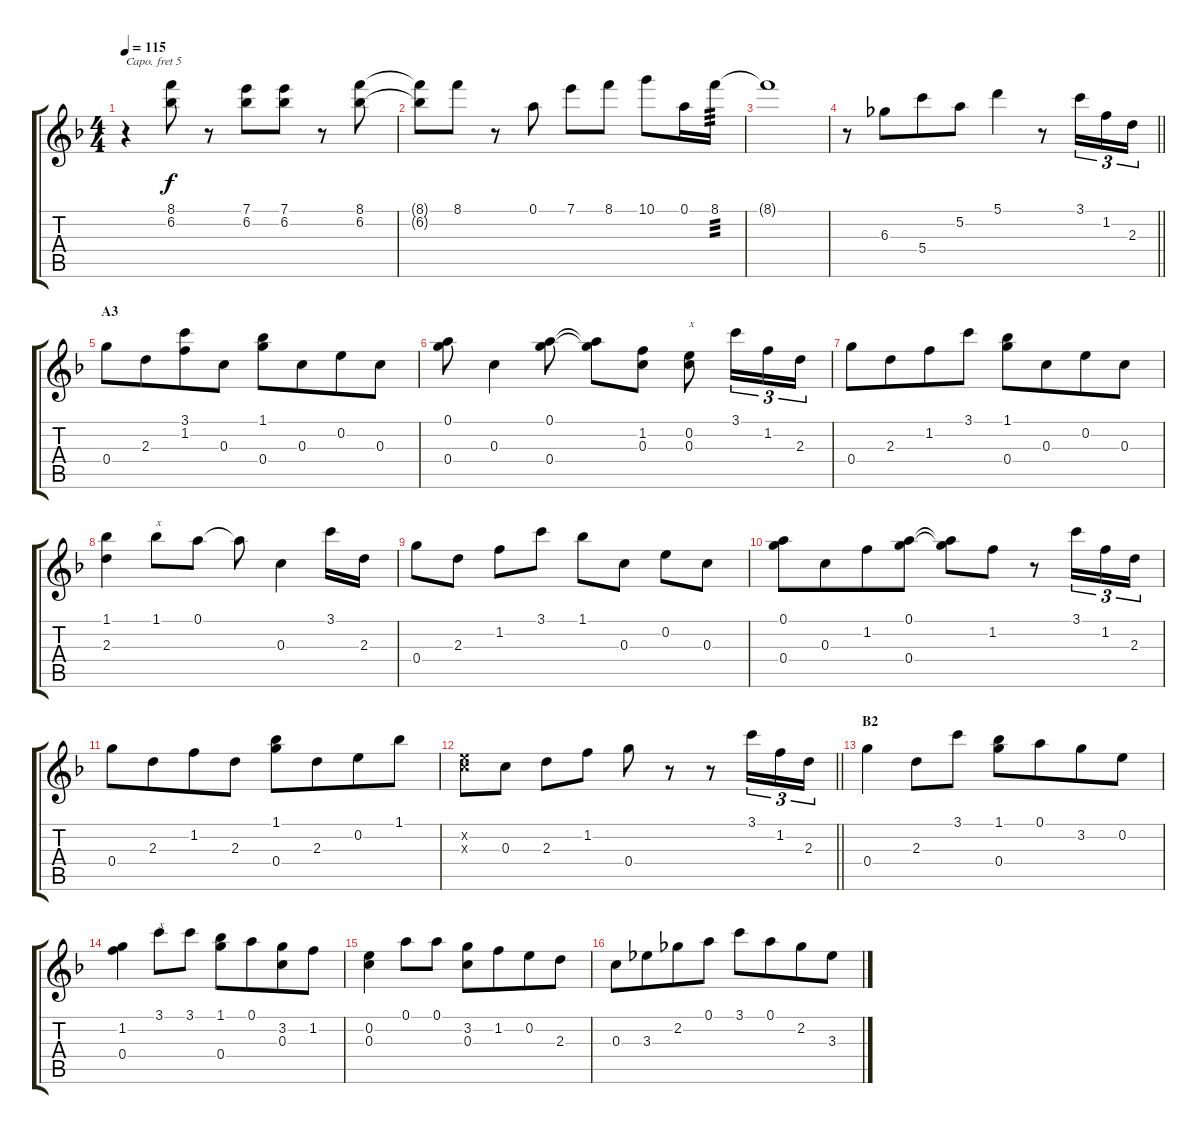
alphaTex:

\track "" {instrument acousticguitarnylon}
\staff {score tabs}
\capo 5
\tuning (E4 B3 G3 D4 A2 E2) {hide}
\ts (4 4)
\tempo 115
\clef g2
\ks f
r.4{dy f} (8.1 6.2).8 r.8 (7.1 6.2).8 (7.1 6.2).8 r.8 (8.1 6.2).8 |
(8.1{t} 6.2{t}).8 8.1.8 r.8 0.1.8 7.1.8 8.1.8 10.1.8 0.1.16 8.1.16{tp 3} |
8.1{t}.1 |
\barLineRight lightlight
r.8 6.3.8{beam merge} 5.4.8 5.2.8 5.1.4 r.8 3.1.16{tu (3 2)} 1.2.16{tu (3 2)} 2.3.16{tu (3 2)} |
\section ("" "A3")
0.4.8 2.3.8{beam merge} (3.1 1.2).8 0.3.8 (1.1 0.4).8 0.3.8{beam merge} 0.2.8 0.3.8 |
(0.1 0.4).8 0.3.4 (0.1 0.4).8 (0.1{t} 0.4{t}).8 (1.2 0.3).8 (0.2 0.3).8{txt "x"} 3.1.16{tu (3 2)} 1.2.16{tu (3 2)} 2.3.16{tu (3 2)} |
0.4.8 2.3.8{beam merge} 1.2.8 3.1.8 (1.1 0.4).8 0.3.8{beam merge} 0.2.8 0.3.8 |
(1.1 2.3).4 1.1.8{txt "x"} 0.1.8 0.1{t}.8 0.3.4 3.1.16 2.3.16 |
0.4.8 2.3.8 1.2.8 3.1.8 1.1.8 0.3.8 0.2.8 0.3.8 |
(0.1 0.4).8 0.3.8{beam merge} 1.2.8 (0.1 0.4).8 (0.1{t} 0.4{t}).8 1.2.8 r.8 3.1.16{tu (3 2)} 1.2.16{tu (3 2)} 2.3.16{tu (3 2)} |
0.4.8 2.3.8{beam merge} 1.2.8 2.3.8 (1.1 0.4).8 2.3.8{beam merge} 0.2.8 1.1.8 |
\barLineRight lightlight
(0.2{x} 0.3{x}).8 0.3.8 2.3.8 1.2.8 0.4.8 r.8 r.8 3.1.16{tu (3 2)} 1.2.16{tu (3 2)} 2.3.16{tu (3 2)} |
\section ("" "B2")
0.4.4{beam merge} 2.3.8 3.1.8 (1.1 0.4).8 0.1.8{beam merge} 3.2.8 0.2.8 |
(1.2 0.4).4{beam merge} 3.1.8{txt "x"} 3.1.8 (1.1 0.4).8 0.1.8{beam merge} (3.2 0.3).8 1.2.8 |
(0.2 0.3).4 0.1.8 0.1.8 (3.2 0.3).8 1.2.8{beam merge} 0.2.8 2.3.8 |
0.3.8 3.3.8{beam merge} 2.2.8 0.1.8 3.1.8 0.1.8{beam merge} 2.2.8 3.3.8
